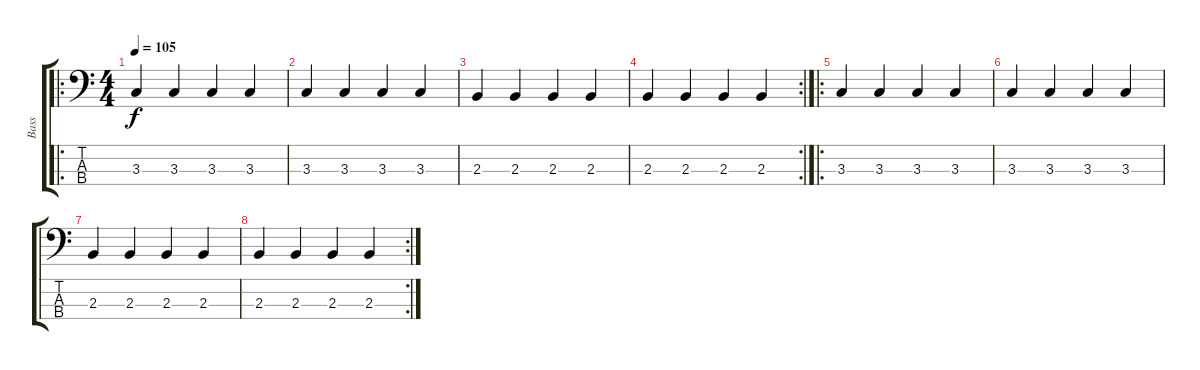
\track ("Bass" "Bass") {instrument electricbassfinger}
\staff {score tabs}
\tuning (G2 D2 A1 E1) {hide}
\ro
\ts (4 4)
\tempo 105
\clef f4
\ks c
3.3.4{dy f} 3.3.4 3.3.4 3.3.4 |
3.3.4 3.3.4 3.3.4 3.3.4 |
2.3.4 2.3.4 2.3.4 2.3.4 |
\rc 2
2.3.4 2.3.4 2.3.4 2.3.4 |
\ro
3.3.4 3.3.4 3.3.4 3.3.4 |
3.3.4 3.3.4 3.3.4 3.3.4 |
2.3.4 2.3.4 2.3.4 2.3.4 |
\rc 2
2.3.4 2.3.4 2.3.4 2.3.4
